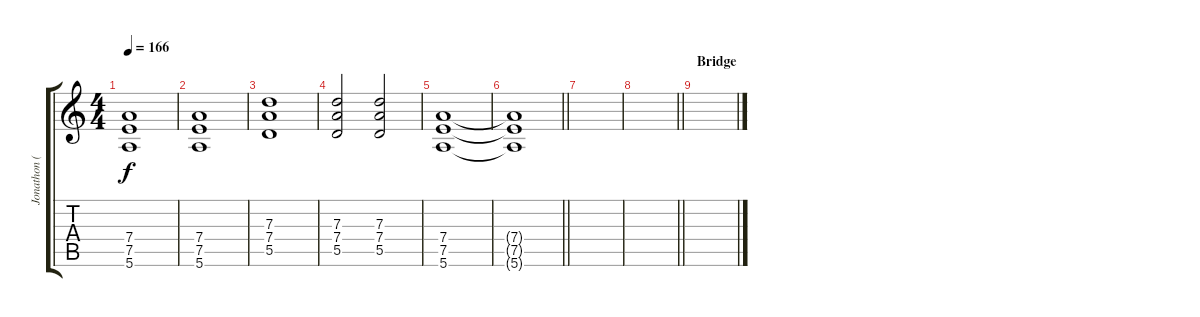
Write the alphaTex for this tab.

\track ("Jonathon (Rhythm Guitar)" "Jonathon (") {instrument distortionguitar}
\staff {score tabs}
\tuning (E4 B3 G3 D3 A2 E2) {hide}
\ts (4 4)
\tempo 166
\clef g2
\ks c
(7.4 7.5 5.6).1{dy f} |
(7.4 7.5 5.6).1 |
(7.3 7.4 5.5).1 |
(7.3 7.4 5.5).2 (7.3 7.4 5.5).2 |
(7.4 7.5 5.6).1 |
\barLineRight lightlight
(7.4{t} 7.5{t} 5.6{t}).1 |
|
\barLineRight lightlight
|
\section ("" "Bridge")
